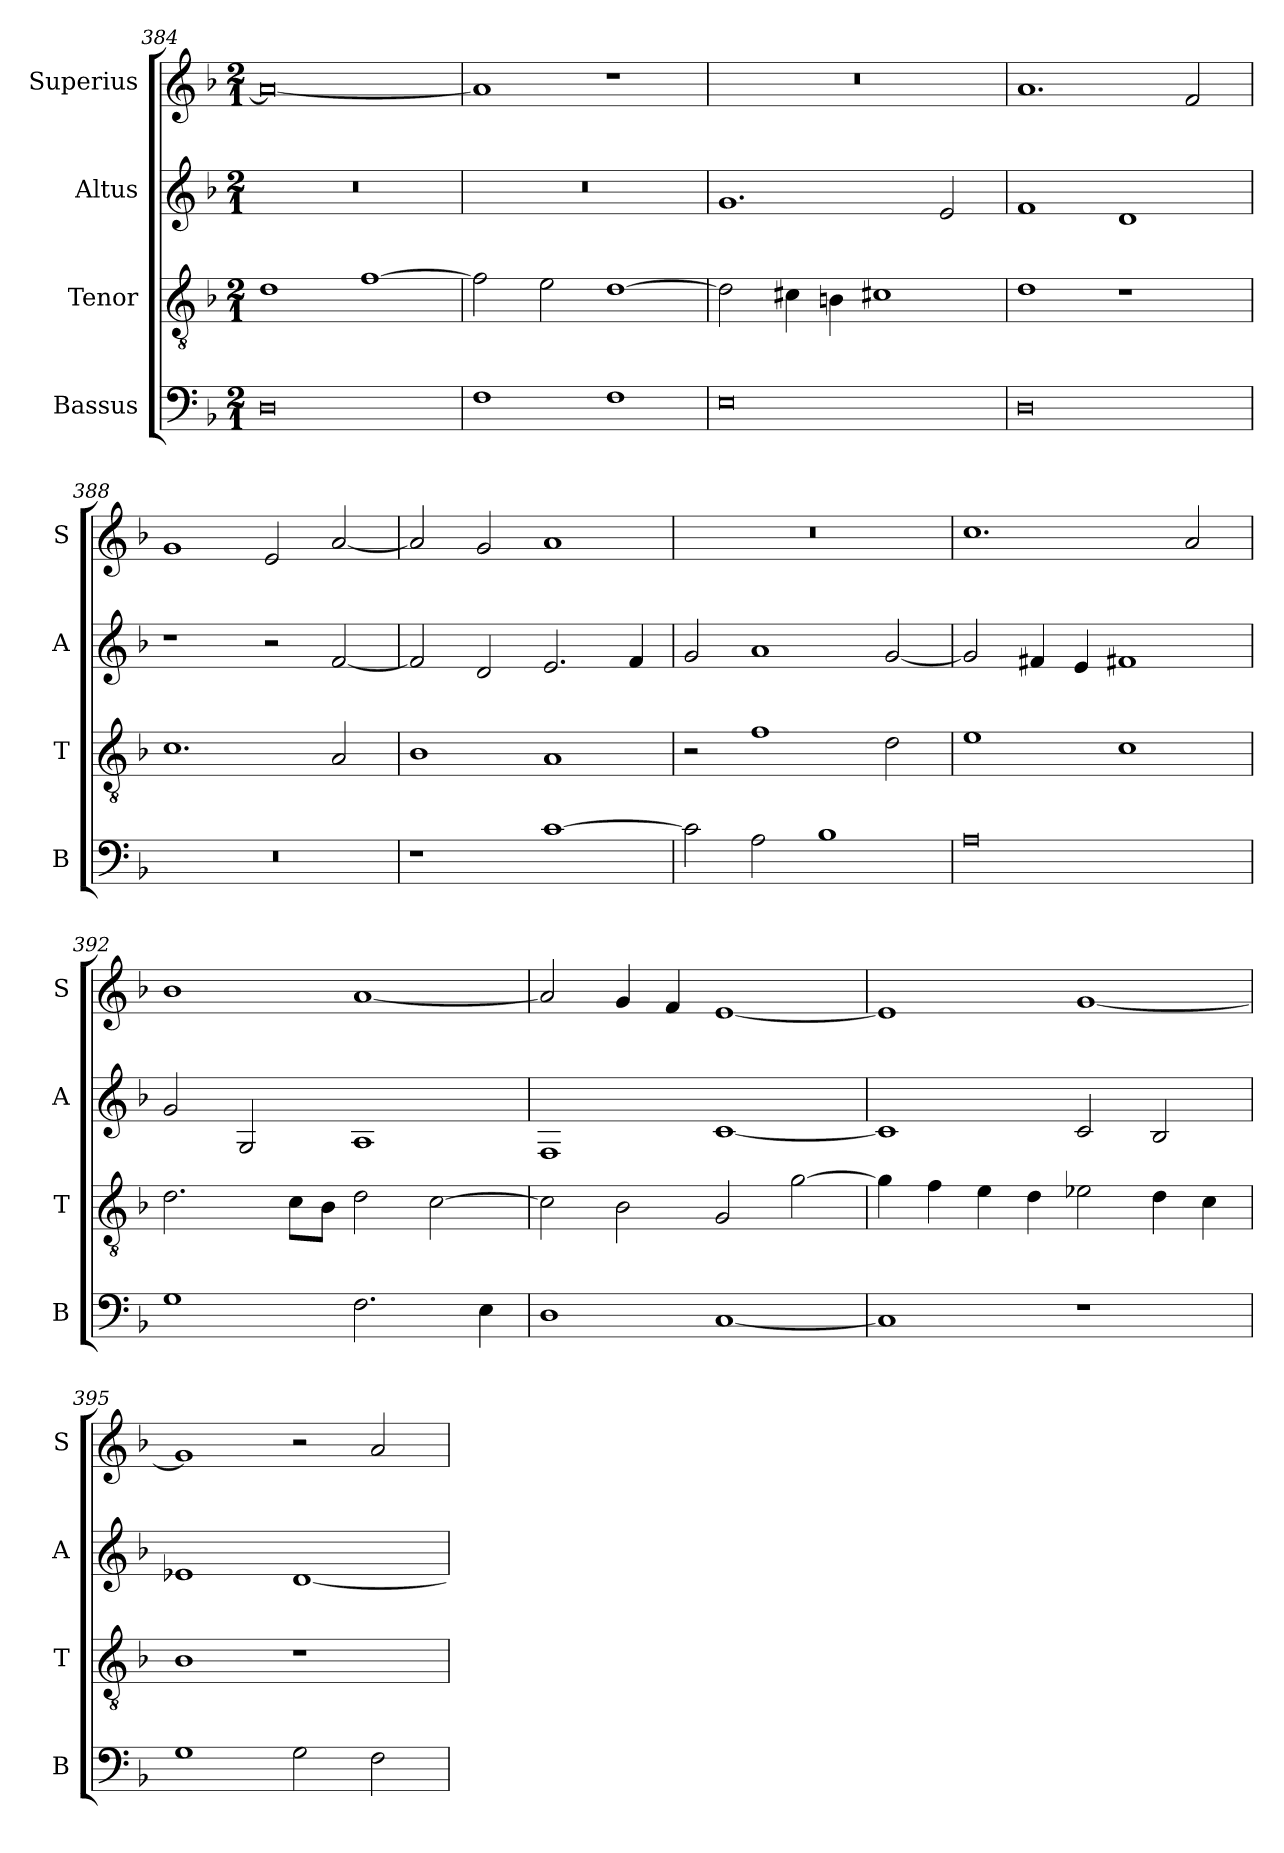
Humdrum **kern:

**kern	**kern	**kern	**kern
*part4	*part3	*part2	*part1
*staff4	*staff3	*staff2	*staff1
*I"Bassus	*I"Tenor	*I"Altus	*I"Superius
*I'B	*I'T	*I'A	*I'S
*clefF4	*clefGv2	*clefG2	*clefG2
*k[b-]	*k[b-]	*k[b-]	*k[b-]
*F:	*F:	*F:	*F:
*M2/1	*M2/1	*M2/1	*M2/1
=384	=384	=384	=384
0D	1d	0r	0a_
.	[1f	.	.
=385	=385	=385	=385
1F	2f]	0r	1a]
.	2e	.	.
1F	[1d	.	1r
=386	=386	=386	=386
0E	2d]	1.g	0r
.	4c#X	.	.
.	4Bn	.	.
.	1c#X	.	.
.	.	2e	.
=387	=387	=387	=387
0D	1d	1f	1.a
.	1r	1d	.
.	.	.	2f
=388	=388	=388	=388
0r	1.c	1r	1g
.	.	2r	2e
.	2A	[2f	[2a
=389	=389	=389	=389
1r	1B-	2f]	2a]
.	.	2d	2g
[1c	1A	2.e	1a
.	.	4f	.
=390	=390	=390	=390
2c]	2r	2g	0r
2A	1f	1a	.
1B-	.	.	.
.	2d	[2g	.
=391	=391	=391	=391
0A	1e	2g]	1.cc
.	.	4f#X	.
.	.	4e	.
.	1c	1f#X	.
.	.	.	2a
=392	=392	=392	=392
1G	2.d	2g	1b-
.	.	2G	.
.	8cL	.	.
.	8B-J	.	.
2.F	2d	1A	[1a
.	[2c	.	.
4E	.	.	.
=393	=393	=393	=393
1D	2c]	1F	2a]
.	2B-	.	4g
.	.	.	4f
[1C	2G	[1c	[1e
.	[2g	.	.
=394	=394	=394	=394
1C]	4g]	1c]	1e]
.	4f	.	.
.	4e	.	.
.	4d	.	.
1r	2e-X	2c	[1g
.	4d	2B-	.
.	4c	.	.
=395	=395	=395	=395
1G	1B-	1e-X	1g]
2G	1r	[1d	2r
2F	.	.	2a
=	=	=	=
*-	*-	*-	*-
